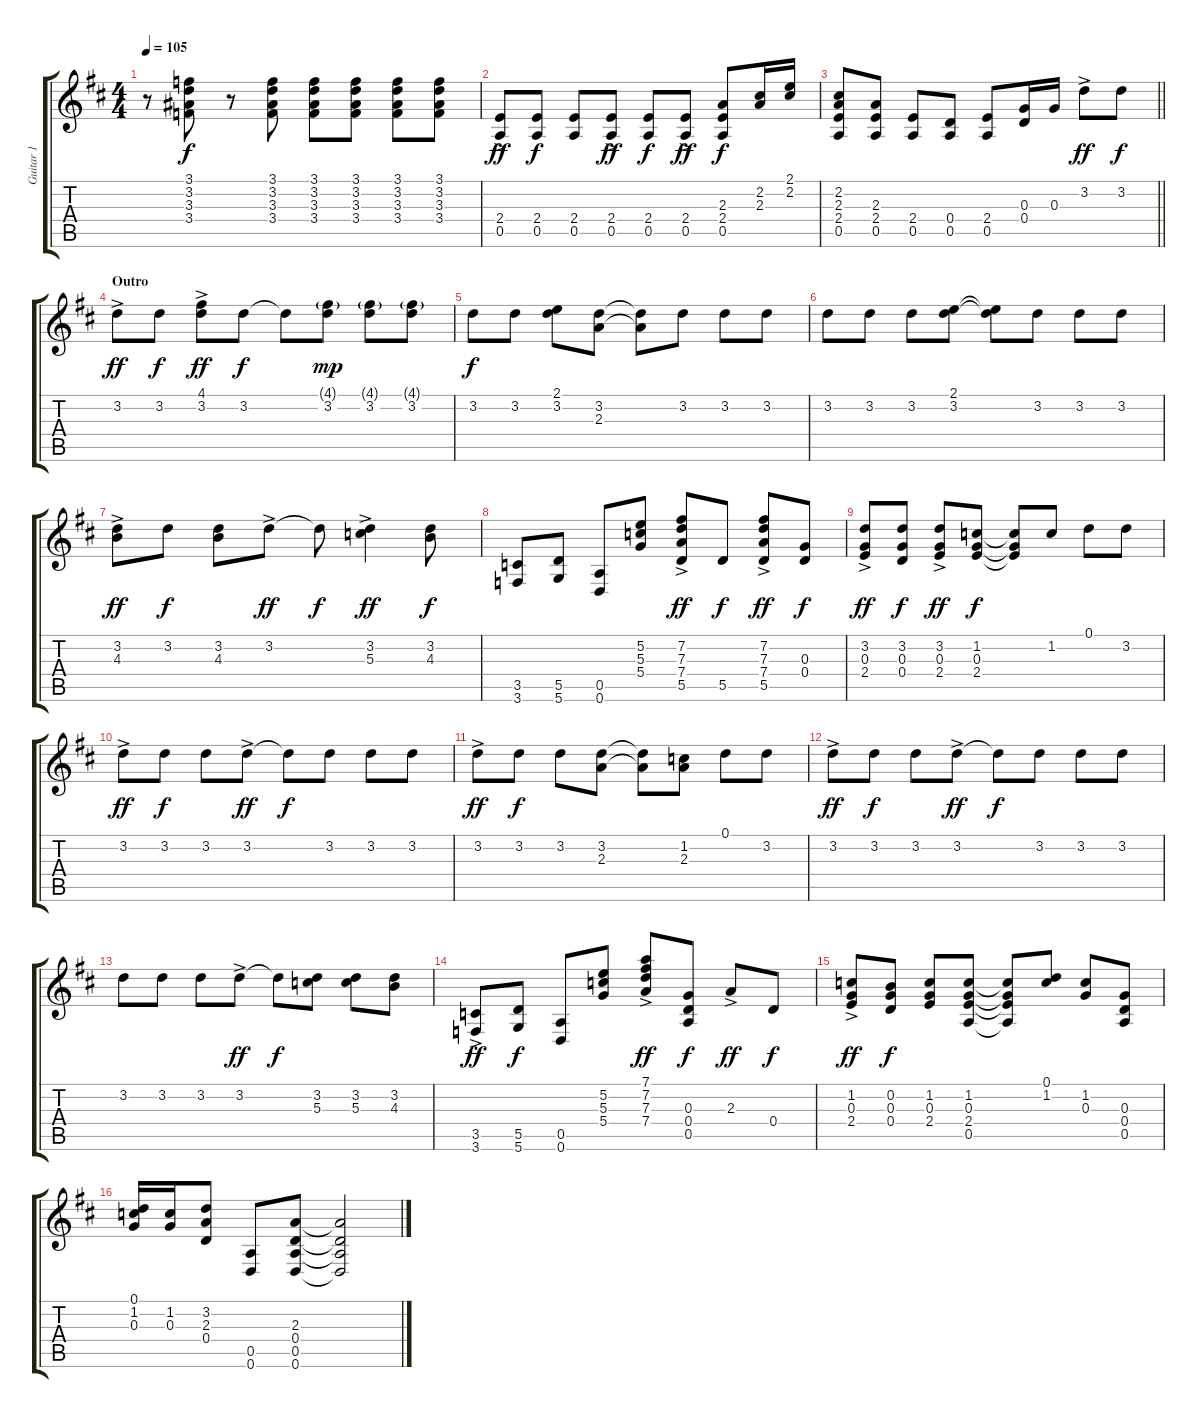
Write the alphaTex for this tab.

\track ("Guitar 1" "Guitar 1") {instrument overdrivenguitar}
\staff {score tabs}
\tuning (D4 B3 G3 D3 A2 D2) {hide}
\ts (4 4)
\tempo 105
\clef g2
\ks d
r.8{dy f} (3.1 3.2 3.3 3.4).8 r.8 (3.1 3.2 3.3 3.4).8 (3.1 3.2 3.3 3.4).8 (3.1 3.2 3.3 3.4).8 (3.1 3.2 3.3 3.4).8 (3.1 3.2 3.3 3.4).8 |
(2.4{ac} 0.5{ac}).8{dy ff} (2.4 0.5).8{dy f} (2.4 0.5).8 (2.4{ac} 0.5{ac}).8{dy ff} (2.4 0.5).8{dy f} (2.4{ac} 0.5{ac}).8{dy ff} (2.3 2.4 0.5).8{dy f} (2.2 2.3).16 (2.1 2.2).16 |
\barLineRight lightlight
(2.2 2.3 2.4 0.5).8 (2.3 2.4 0.5).8 (2.4 0.5).8 (0.4 0.5).8 (2.4 0.5).8 (0.3 0.4).16 0.3.16 3.2{ac}.8{dy ff} 3.2.8{dy f} |
\section ("" "Outro")
3.2{ac}.8{dy ff} 3.2.8{dy f} (4.1{ac} 3.2{ac}).8{dy ff} 3.2.8{dy f} 3.2{t}.8 (4.1{g} 3.2).8{dy mp} (4.1{g} 3.2).8 (4.1{g} 3.2).8 |
3.2.8{dy f} 3.2.8 (2.1 3.2).8 (3.2 2.3).8 (3.2{t} 2.3{t}).8 3.2.8 3.2.8 3.2.8 |
3.2.8 3.2.8 3.2.8 (2.1 3.2).8 (2.1{t} 3.2{t}).8 3.2.8 3.2.8 3.2.8 |
(3.2{ac} 4.3{ac}).8{dy ff} 3.2.8{dy f} (3.2 4.3).8 3.2{ac}.8{dy ff} 3.2{t}.8{dy f} (3.2{ac} 5.3{ac}).4{dy ff} (3.2 4.3).8{dy f} |
(3.5 3.6).8 (5.5 5.6).8 (0.5 0.6).8 (5.2 5.3 5.4).8 (7.2{ac} 7.3{ac} 7.4{ac} 5.5{ac}).8{dy ff} 5.5.8{dy f} (7.2{ac} 7.3{ac} 7.4{ac} 5.5{ac}).8{dy ff} (0.3 0.4).8{dy f} |
(3.2{ac} 0.3{ac} 2.4{ac}).8{dy ff} (3.2 0.3 0.4).8{dy f} (3.2{ac} 0.3{ac} 2.4{ac}).8{dy ff} (1.2 0.3 2.4).8{dy f} (1.2{t} 0.3{t} 2.4{t}).8 1.2.8 0.1.8 3.2.8 |
3.2{ac}.8{dy ff} 3.2.8{dy f} 3.2.8 3.2{ac}.8{dy ff} 3.2{t}.8{dy f} 3.2.8 3.2.8 3.2.8 |
3.2{ac}.8{dy ff} 3.2.8{dy f} 3.2.8 (3.2 2.3).8 (3.2{t} 2.3{t}).8 (1.2 2.3).8 0.1.8 3.2.8 |
3.2{ac}.8{dy ff} 3.2.8{dy f} 3.2.8 3.2{ac}.8{dy ff} 3.2{t}.8{dy f} 3.2.8 3.2.8 3.2.8 |
3.2.8 3.2.8 3.2.8 3.2{ac}.8{dy ff} 3.2{t}.8{dy f} (3.2 5.3).8 (3.2 5.3).8 (3.2 4.3).8 |
(3.5{ac} 3.6{ac}).8{dy ff} (5.5 5.6).8{dy f} (0.5 0.6).8 (5.2 5.3 5.4).8 (7.1{ac} 7.2{ac} 7.3{ac} 7.4{ac}).8{dy ff} (0.3 0.4 0.5).8{dy f} 2.3{ac}.8{dy ff} 0.4.8{dy f} |
(1.2{ac} 0.3{ac} 2.4{ac}).8{dy ff} (0.2 0.3 0.4).8{dy f} (1.2 0.3 2.4).8 (1.2 0.3 2.4 0.5).8 (1.2{t} 0.3{t} 2.4{t} 0.5{t}).8 (0.1 1.2).8 (1.2 0.3).8 (0.3 0.4 0.5).8 |
(0.1 1.2 0.3).16 (1.2 0.3).16 (3.2 2.3 0.4).8 (0.5 0.6).8 (2.3 0.4 0.5 0.6).8 (2.3{t} 0.4{t} 0.5{t} 0.6{t}).2
